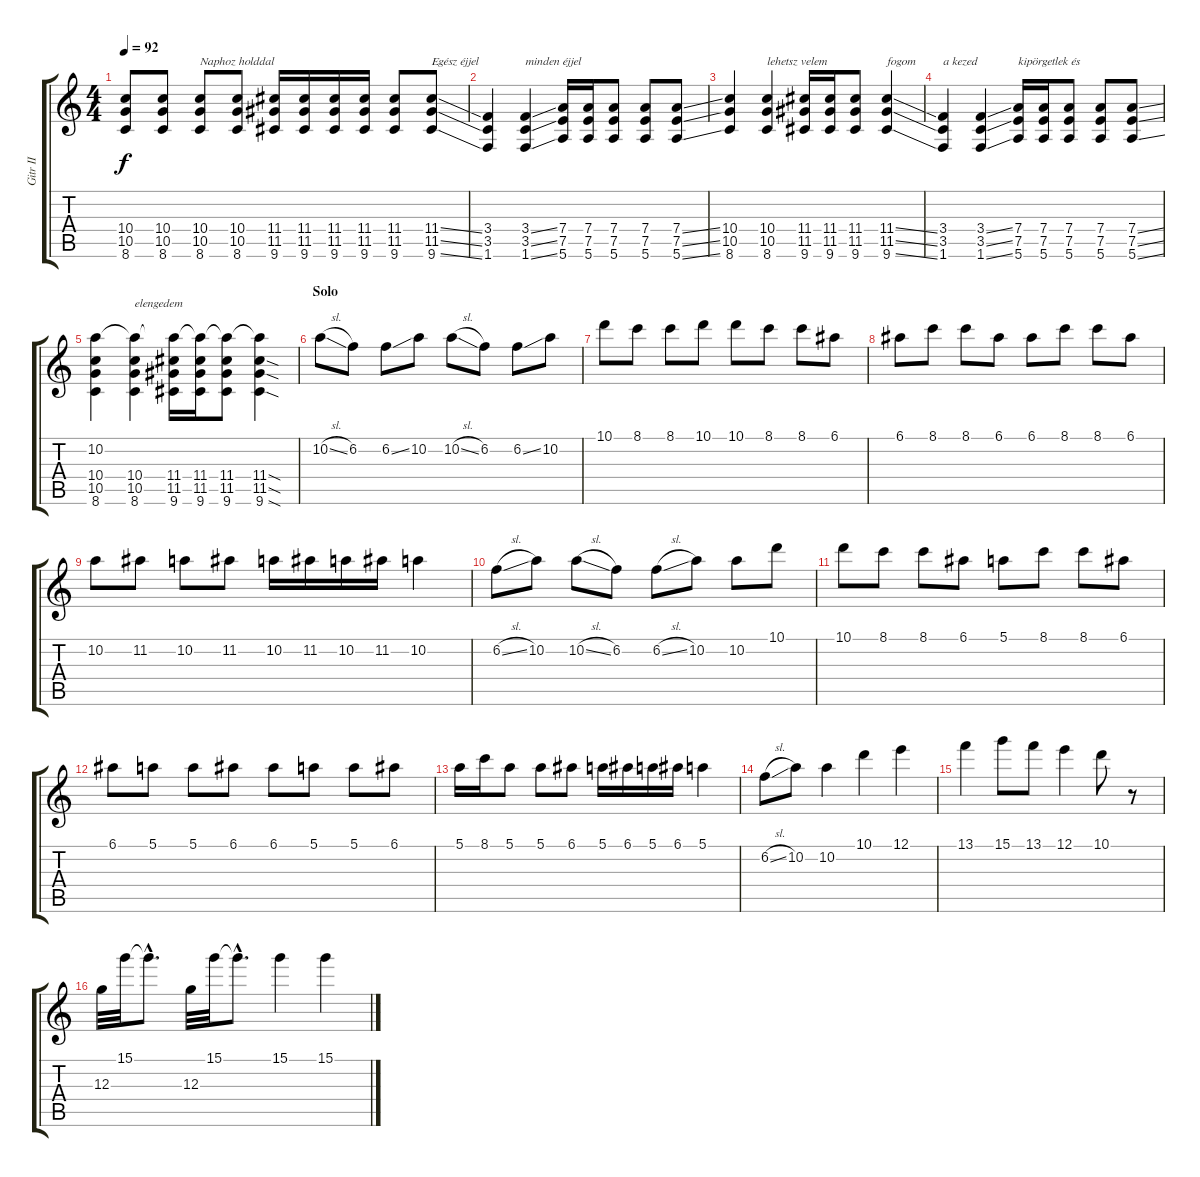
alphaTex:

\track ("Gitr II" "Gitr II") {instrument overdrivenguitar}
\staff {score tabs}
\tuning (E4 B3 G3 D3 A2 E2) {hide}
\ts (4 4)
\tempo 92
\clef g2
\ks c
(10.4 10.5 8.6).8{dy f} (10.4 10.5 8.6).8 (10.4 10.5 8.6).8{txt "Naphoz holddal"} (10.4 10.5 8.6).8 (11.4 11.5 9.6).16 (11.4 11.5 9.6).16 (11.4 11.5 9.6).16 (11.4 11.5 9.6).16 (11.4 11.5 9.6).8 (11.4{ss} 11.5{ss} 9.6{ss}).8{txt "Egész éjjel"} |
(3.4 3.5 1.6).4 (3.4{ss} 3.5{ss} 1.6{ss}).4{txt "minden éjjel"} (7.4 7.5 5.6).16 (7.4 7.5 5.6).16 (7.4 7.5 5.6).8 (7.4 7.5 5.6).8 (7.4{ss} 7.5{ss} 5.6{ss}).8 |
(10.4 10.5 8.6).4 (10.4 10.5 8.6).4{txt "lehetsz velem"} (11.4 11.5 9.6).16 (11.4 11.5 9.6).16 (11.4 11.5 9.6).8 (11.4{ss} 11.5{ss} 9.6{ss}).4{txt "fogom"} |
(3.4 3.5 1.6).4{txt "a kezed"} (3.4{ss} 3.5{ss} 1.6{ss}).4 (7.4 7.5 5.6).16{txt "kipörgetlek és"} (7.4 7.5 5.6).16 (7.4 7.5 5.6).8 (7.4 7.5 5.6).8 (7.4{ss} 7.5{ss} 5.6{ss}).8 |
(10.2 10.4 10.5 8.6).4 (10.2{t} 10.4 10.5 8.6).4{txt "elengedem"} (10.2{t} 11.4 11.5 9.6).16 (10.2{t} 11.4 11.5 9.6).16 (10.2{t} 11.4 11.5 9.6).8 (10.2{t} 11.4{sod} 11.5{sod} 9.6{sod}).4 |
\section ("" "Solo")
10.2{sl}.8{volume 15 balance 13} 6.2.8 6.2{ss}.8 10.2.8 10.2{sl}.8 6.2.8 6.2{ss}.8 10.2.8 |
10.1.8 8.1.8 8.1.8 10.1.8 10.1.8 8.1.8 8.1.8 6.1.8 |
6.1.8 8.1.8 8.1.8 6.1.8 6.1.8 8.1.8 8.1.8 6.1.8 |
10.2.8 11.2.8 10.2.8 11.2.8 10.2.16 11.2.16 10.2.16 11.2.16 10.2.4 |
6.2{sl}.8 10.2.8 10.2{sl}.8 6.2.8 6.2{sl}.8 10.2.8 10.2.8 10.1.8 |
10.1.8 8.1.8 8.1.8 6.1.8 5.1.8 8.1.8 8.1.8 6.1.8 |
6.1.8 5.1.8 5.1.8 6.1.8 6.1.8 5.1.8 5.1.8 6.1.8 |
5.1.16 8.1.16 5.1.8 5.1.8 6.1.8 5.1.16 6.1.16 5.1.16 6.1.16 5.1.4 |
6.2{sl}.8{volume 13 balance 2} 10.2.8 10.2.4 10.1.4 12.1.4 |
13.1.4 15.1.8 13.1.8 12.1.4 10.1.8 r.8 |
12.3.32 15.1.32 15.1{hac t}.8{d} 12.3.32 15.1.32 15.1{hac t}.8{d} 15.1.4 15.1.4
